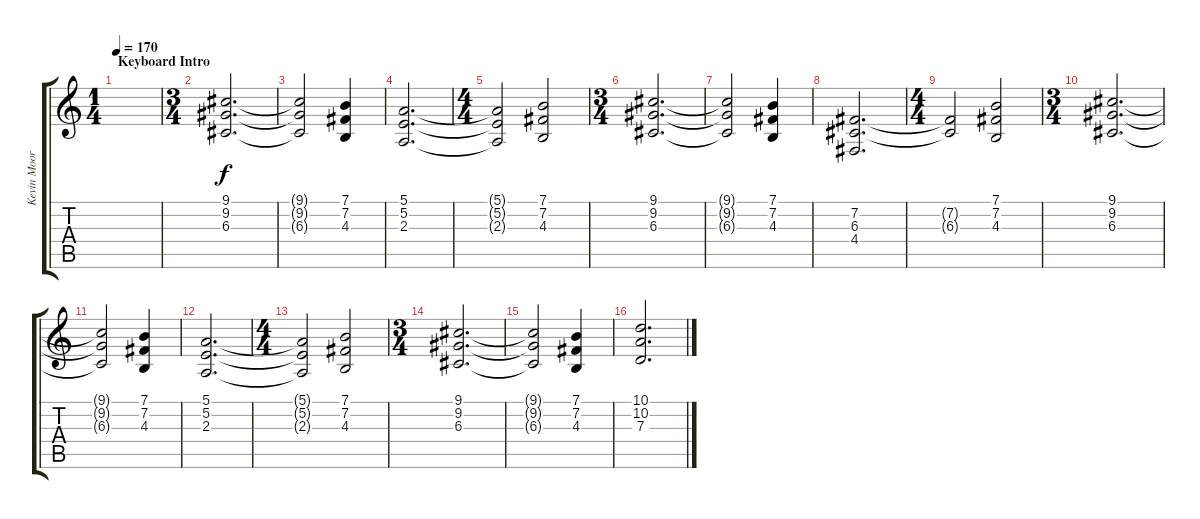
\track ("Kevin Moore Backround Keyboard" "Kevin Moor") {instrument stringensemble1}
\staff {score tabs}
\tuning (E4 B3 G3 D3 A2 E2) {hide}
\ts (1 4)
\section ("" "Keyboard Intro")
\tempo 170
\clef g2
\ks c
|
\ts (3 4)
(9.1 9.2 6.3).2{d} |
(9.1{t} 9.2{t} 6.3{t}).2 (7.1 7.2 4.3).4 |
(5.1 5.2 2.3).2{d} |
\ts (4 4)
(5.1{t} 5.2{t} 2.3{t}).2 (7.1 7.2 4.3).2 |
\ts (3 4)
(9.1 9.2 6.3).2{d} |
(9.1{t} 9.2{t} 6.3{t}).2 (7.1 7.2 4.3).4 |
(7.2 6.3 4.4).2{d} |
\ts (4 4)
(7.2{t} 6.3{t}).2 (7.1 7.2 4.3).2 |
\ts (3 4)
(9.1 9.2 6.3).2{d} |
(9.1{t} 9.2{t} 6.3{t}).2 (7.1 7.2 4.3).4 |
(5.1 5.2 2.3).2{d} |
\ts (4 4)
(5.1{t} 5.2{t} 2.3{t}).2 (7.1 7.2 4.3).2 |
\ts (3 4)
(9.1 9.2 6.3).2{d} |
(9.1{t} 9.2{t} 6.3{t}).2 (7.1 7.2 4.3).4 |
(10.1 10.2 7.3).2{d}
